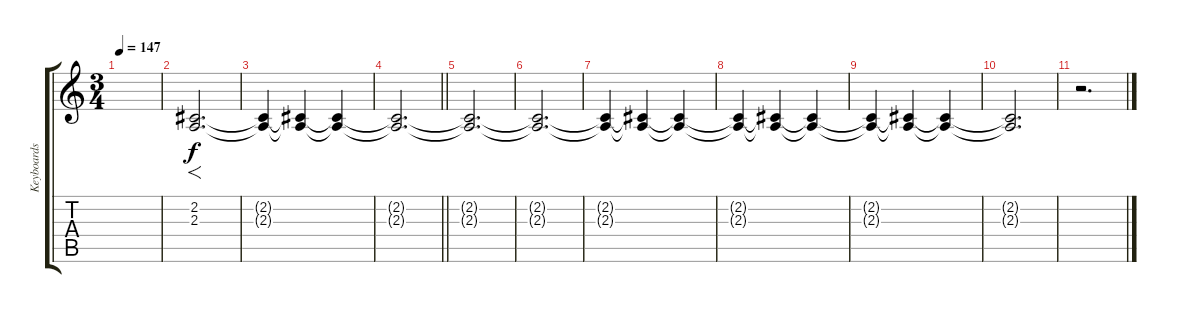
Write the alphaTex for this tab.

\track ("Keyboards" "Keyboards") {instrument lead3calliope}
\staff {score tabs}
\tuning (E4 B3 G3 D3 A2 E2) {hide}
\ts (3 4)
\section ("" "")
\tempo 147
\clef g2
\ks c
|
(2.2 2.3).2{f d} |
(2.2{t} 2.3{t}).4 (2.2{t} 2.3{t}).4 (2.2{t} 2.3{t}).4 |
\barLineRight lightlight
(2.2{t} 2.3{t}).2{d} |
\section ("" "")
(2.2{t} 2.3{t}).2{d} |
(2.2{t} 2.3{t}).2{d} |
(2.2{t} 2.3{t}).4{volume 8} (2.2{t} 2.3{t}).4 (2.2{t} 2.3{t}).4{volume 7} |
(2.2{t} 2.3{t}).4{volume 6} (2.2{t} 2.3{t}).4 (2.2{t} 2.3{t}).4{volume 5} |
(2.2{t} 2.3{t}).4{volume 4} (2.2{t} 2.3{t}).4 (2.2{t} 2.3{t}).4 |
(2.2{t} 2.3{t}).2{d} |
r.2{d}
